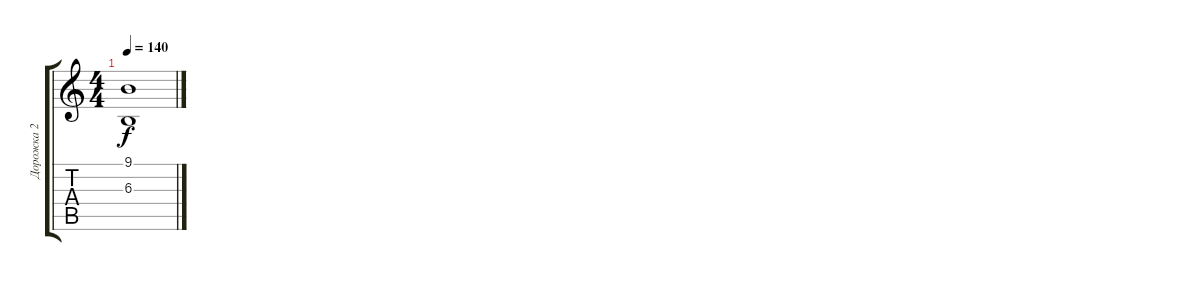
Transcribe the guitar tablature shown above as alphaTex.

\track ("Дорожка 2" "Дорожка 2") {instrument brightacousticpiano}
\staff {score tabs}
\tuning (D4 A3 F3 C3 G2 D2) {hide}
\ts (4 4)
\tempo 140
\clef g2
\ks c
(9.1{t} 6.3{t}).1{dy f}
